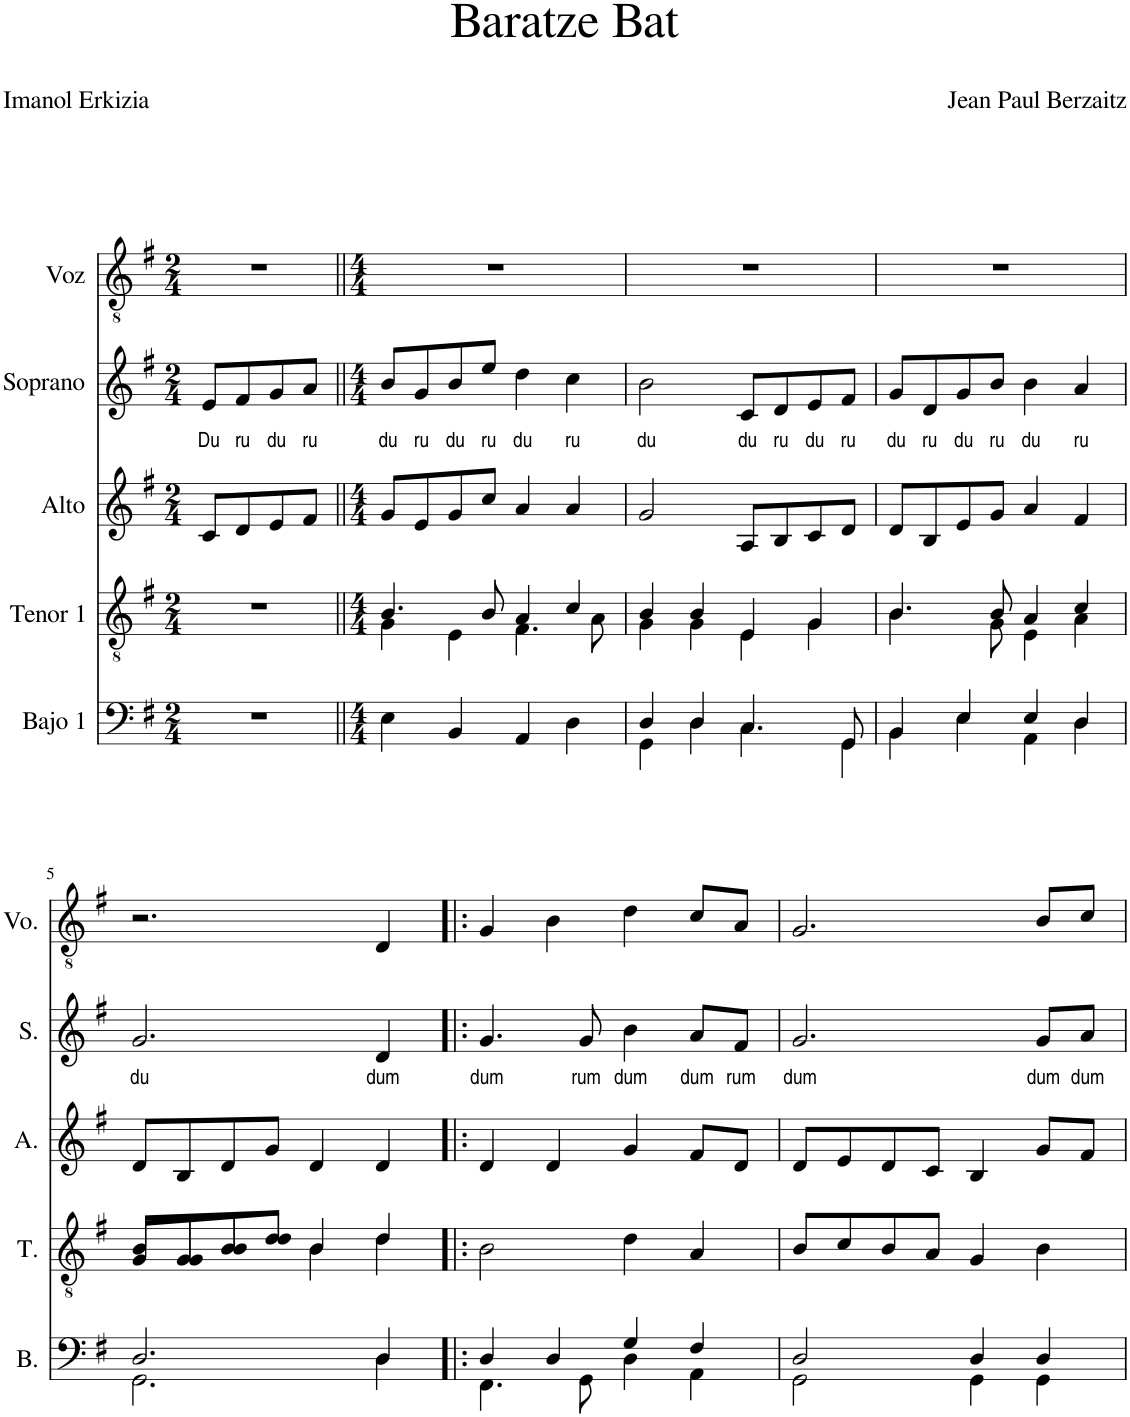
**kern	**kern	**kern	**kern	**text	**kern
*part5	*part4	*part3	*part2	*part2	*part1
*staff5	*staff4	*staff3	*staff2	*staff2	*staff1
*I"Bajo 1	*I"Tenor 1	*I"Alto	*I"Soprano	*	*I"Voz
*I'B.	*I'T.	*I'A.	*I'S.	*	*I'Vo.
*clefF4	*clefGv2	*clefG2	*clefG2	*	*clefGv2
*k[f#]	*k[f#]	*k[f#]	*k[f#]	*	*k[f#]
*M2/4	*M2/4	*M2/4	*M2/4	*	*M2/4
=1	=1	=1	=1	=1	=1
!	!	!	!	!LO:LY:b	!
2r	2r	8c/L	8e/L	Du	2r
!	!	!	!	!LO:LY:b	!
.	.	8d/	8f#/	ru	.
!	!	!	!	!LO:LY:b	!
.	.	8e/	8g/	du	.
!	!	!	!	!LO:LY:b	!
.	.	8f#/J	8a/J	ru	.
=2||	=2||	=2||	=2||	=2||	=2||
*M4/4	*M4/4	*M4/4	*M4/4	*	*M4/4
*	*^	*	*	*	*
!	!	!	!	!	!LO:LY:b	!
4E\	4.B/	4G\	8g/L	8b/L	du	1r
!	!	!	!	!	!LO:LY:b	!
.	.	.	8e/	8g/	ru	.
!	!	!	!	!	!LO:LY:b	!
4BB/	.	4E\	8g/	8b/	du	.
!	!	!	!	!	!LO:LY:b	!
.	8B/	.	8cc/J	8ee/J	ru	.
!	!	!	!	!	!LO:LY:b	!
4AA/	4A/	4.F#\	4a/	4dd\	du	.
!	!	!	!	!	!LO:LY:b	!
4D\	4c/	.	4a/	4cc\	ru	.
.	.	8A\	.	.	.	.
=3	=3	=3	=3	=3	=3	=3
*^	*	*	*	*	*	*
!	!	!	!	!	!	!LO:LY:b	!
4D/	4GG\	4B/	4G\	2g/	2b\	du	1r
4D/	4D\	4B/	4G\	.	.	.	.
!	!	!	!	!	!	!LO:LY:b	!
4.C/	4.C\	4E/	4E\	8A/L	8c/L	du	.
!	!	!	!	!	!	!LO:LY:b	!
.	.	.	.	8B/	8d/	ru	.
!	!	!	!	!	!	!LO:LY:b	!
.	.	4G/	4G\	8c/	8e/	du	.
!	!	!	!	!	!	!LO:LY:b	!
8GG/	8GG\	.	.	8d/J	8f#/J	ru	.
=4	=4	=4	=4	=4	=4	=4	=4
!	!	!	!	!	!	!LO:LY:b	!
4BB/	4BB\	4.B/	4.B\	8d/L	8g/L	du	1r
!	!	!	!	!	!	!LO:LY:b	!
.	.	.	.	8B/	8d/	ru	.
!	!	!	!	!	!	!LO:LY:b	!
4E/	4E\	.	.	8e/	8g/	du	.
!	!	!	!	!	!	!LO:LY:b	!
.	.	8B/	8G\	8g/J	8b/J	ru	.
!	!	!	!	!	!	!LO:LY:b	!
4E/	4AA\	4A/	4E\	4a/	4b\	du	.
!	!	!	!	!	!	!LO:LY:b	!
4D/	4D\	4c/	4A\	4f#/	4a/	ru	.
!!LO:LB:g=z
=5	=5	=5	=5	=5	=5	=5	=5
!	!	!	!	!	!	!LO:LY:b	!
2.D/	2.GG\	8B/L	8G/L	8d/L	2.g/	du	2.r
.	.	8G/	8G/	8B/	.	.	.
.	.	8B/	8B/	8d/	.	.	.
.	.	8d/J	8d/J	8g/J	.	.	.
.	.	4B/	4B\	4d/	.	.	.
!	!	!	!	!	!	!LO:LY:b	!
4D/	4D\	4d/	4d\	4d/	4d/	dum	4D/
=6!|:	=6!|:	=6!|:	=6!|:	=6!|:	=6!|:	=6!|:	=6!|:
!	!	!	!	!	!	!LO:LY:b	!
*	*	*v	*v	*	*	*	*
4D/	4.FF#\	2B\	4d/	4.g/	dum	4G/
4D/	.	.	4d/	.	.	4B\
!	!	!	!	!	!LO:LY:b	!
.	8GG\	.	.	8g/	rum	.
!	!	!	!	!	!LO:LY:b	!
4G/	4D\	4d\	4g/	4b\	dum	4d\
!	!	!	!	!	!LO:LY:b	!
4F#/	4AA\	4A/	8f#/L	8a/L	dum	8c/L
!	!	!	!	!	!LO:LY:b	!
.	.	.	8d/J	8f#/J	rum	8A/J
=7	=7	=7	=7	=7	=7	=7
!	!	!	!	!	!LO:LY:b	!
2D/	2GG\	8B/L	8d/L	2.g/	dum	2.G/
.	.	8c/	8e/	.	.	.
.	.	8B/	8d/	.	.	.
.	.	8A/J	8c/J	.	.	.
4D/	4GG\	4G/	4B/	.	.	.
!	!	!	!	!	!LO:LY:b	!
4D/	4GG\	4B\	8g/L	8g/L	dum	8B/L
!	!	!	!	!	!LO:LY:b	!
.	.	.	8f#/J	8a/J	dum	8c/J
*v	*v	*	*	*	*	*
=	=	=	=	=	=
*-	*-	*-	*-	*-	*-
